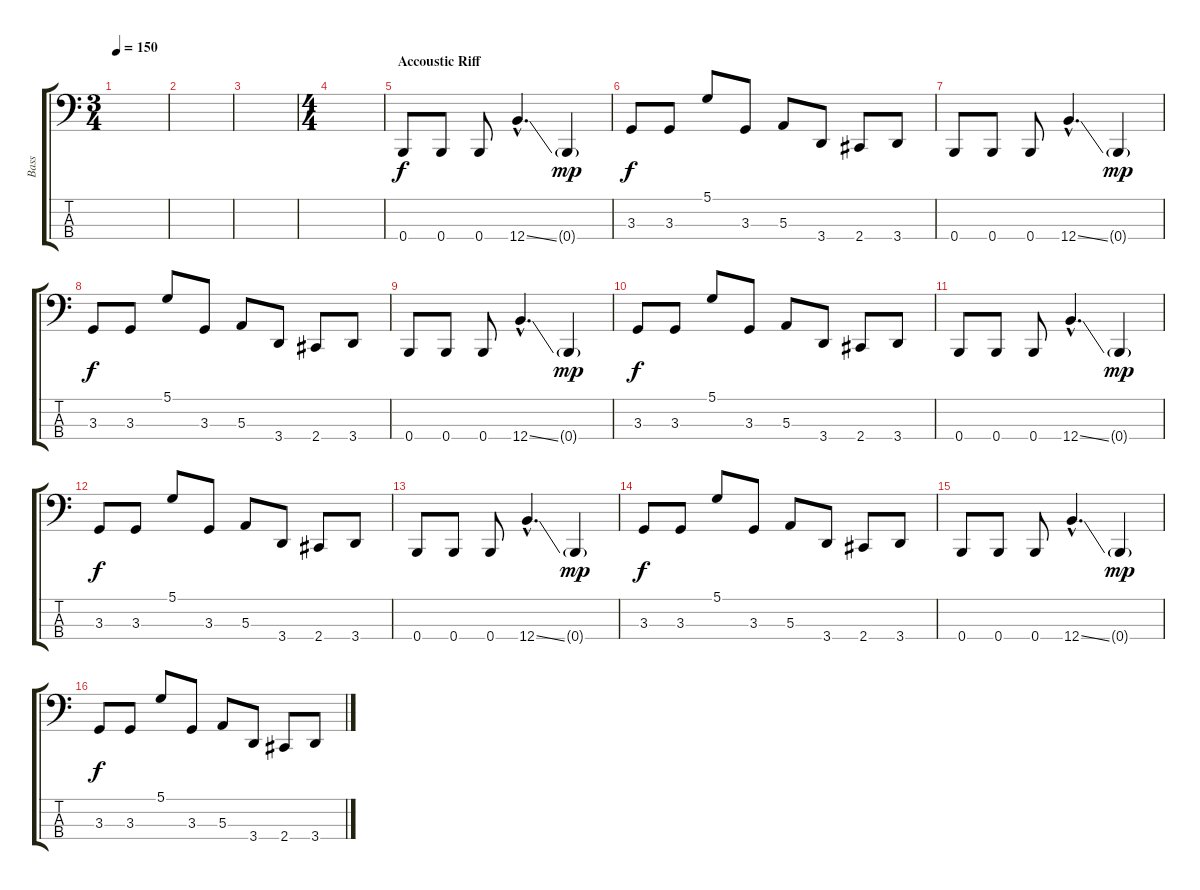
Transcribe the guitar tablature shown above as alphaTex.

\track ("Bass" "Bass") {instrument electricbassfinger}
\staff {score tabs}
\tuning (D2 A1 E1 B0) {hide}
\ts (3 4)
\tempo 150
\clef f4
\ks c
|
|
|
\ts (4 4)
|
\section ("" "Accoustic Riff")
0.4.8 0.4.8 0.4.8 12.4{ss hac}.4{d} 0.4{g}.4{dy mp} |
3.3.8{dy f} 3.3.8 5.1.8 3.3.8 5.3.8 3.4.8 2.4.8 3.4.8 |
0.4.8 0.4.8 0.4.8 12.4{ss hac}.4{d} 0.4{g}.4{dy mp} |
3.3.8{dy f} 3.3.8 5.1.8 3.3.8 5.3.8 3.4.8 2.4.8 3.4.8 |
0.4.8 0.4.8 0.4.8 12.4{ss hac}.4{d} 0.4{g}.4{dy mp} |
3.3.8{dy f} 3.3.8 5.1.8 3.3.8 5.3.8 3.4.8 2.4.8 3.4.8 |
0.4.8 0.4.8 0.4.8 12.4{ss hac}.4{d} 0.4{g}.4{dy mp} |
3.3.8{dy f} 3.3.8 5.1.8 3.3.8 5.3.8 3.4.8 2.4.8 3.4.8 |
0.4.8 0.4.8 0.4.8 12.4{ss hac}.4{d} 0.4{g}.4{dy mp} |
3.3.8{dy f} 3.3.8 5.1.8 3.3.8 5.3.8 3.4.8 2.4.8 3.4.8 |
0.4.8 0.4.8 0.4.8 12.4{ss hac}.4{d} 0.4{g}.4{dy mp} |
3.3.8{dy f} 3.3.8 5.1.8 3.3.8 5.3.8 3.4.8 2.4.8 3.4.8
